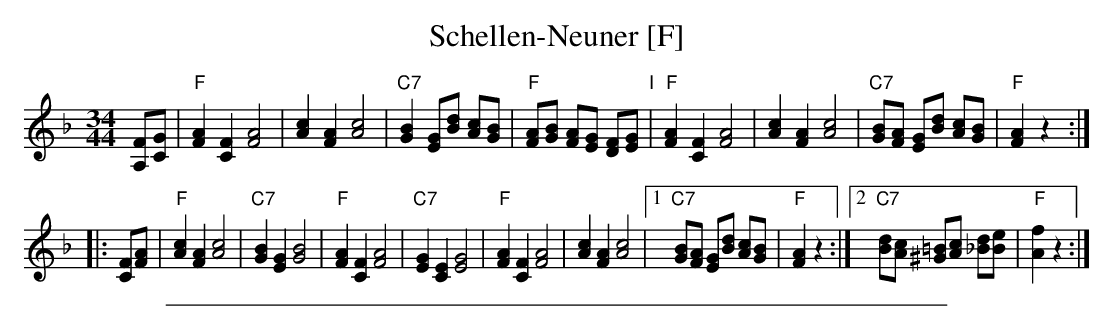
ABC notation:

X:1
T: Schellen-Neuner [F]
M: 34/44
L: 1/8
K: F
   [FA,][GC] \
| "F"[A2F2][F2C2]  [A4F4] | [c2A2][A2F2] [c4A4] \
| "C7"[B2G2]   [EG][dB] [cA][BG] | "F"[AF][BG] [AF][GE] [FD][GE] \
"I"\
| "F"[A2F2][F2C2]  [A4F4] | [c2A2][A2F2] [c4A4] \
| "C7"[BG][AF] [GE][dB] [cA][BG] | "F"[A2F2] z2 :|
|: [FC][AF] \
| "F"[c2A2][A2F2] [c4A4] | "C7"[B2G2][G2E2] [B4G4] \
| "F"[A2F2][F2C2] [A4F4] | "C7"[G2E2][E2C2] [G4E4] \
| "F"[A2F2][F2C2]   [A4F4] | [c2A2][A2F2] [c4A4] \
|1 "C7"[BG][AF]  [GE][dB] [cA][BG] | "F"[A2F2] z2 \
:|2 "C7"[dB][cA] [=B^G][cA] [d_B][eB] | "F"[f2A2] z2 :|
